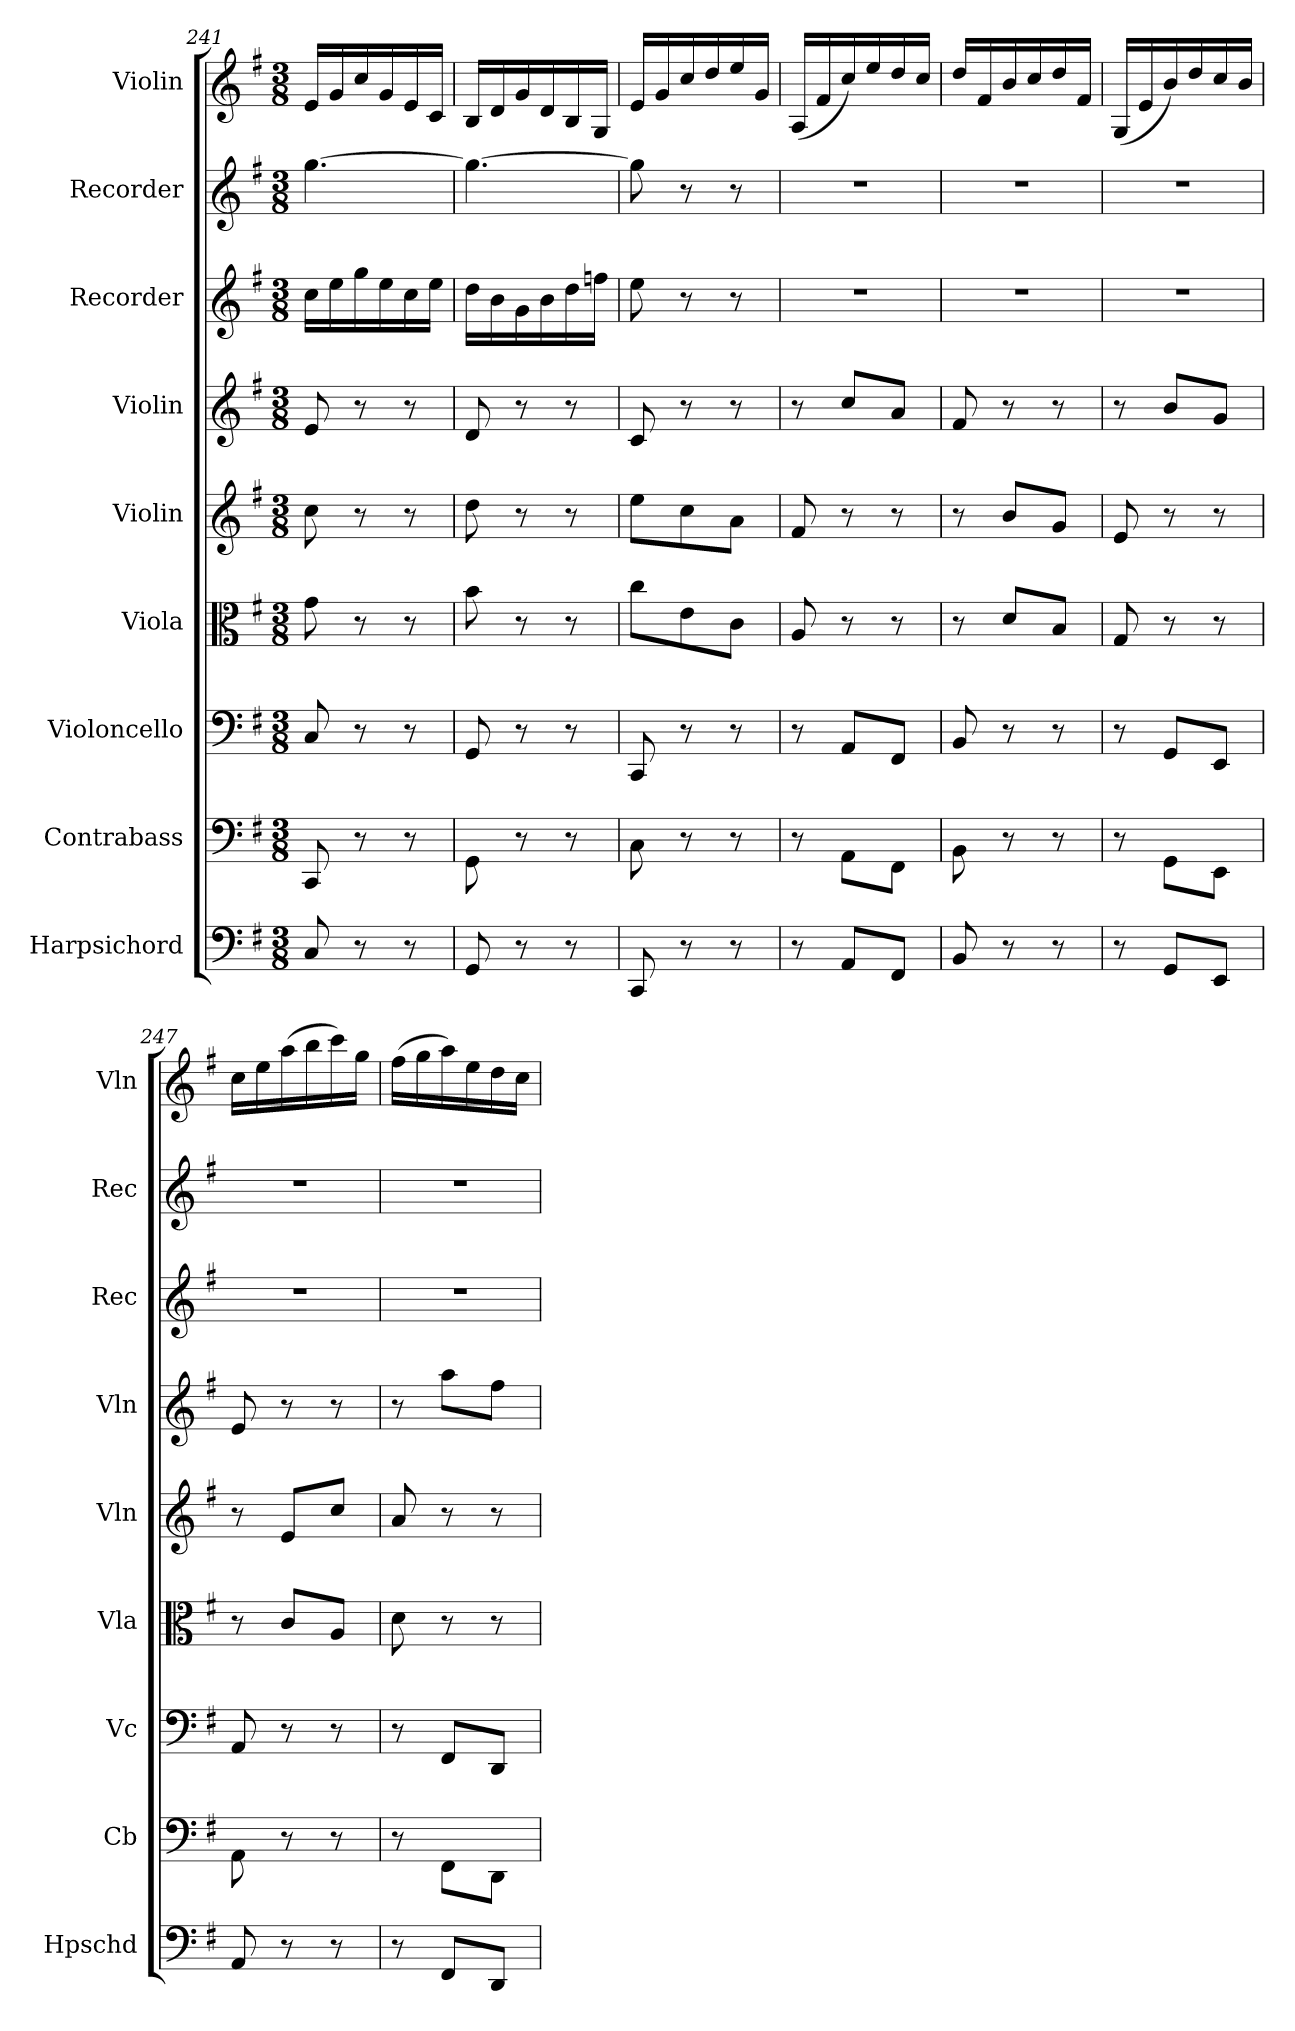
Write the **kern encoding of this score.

**kern	**kern	**kern	**kern	**kern	**kern	**kern	**kern	**kern
*part9	*part8	*part7	*part6	*part5	*part4	*part3	*part2	*part1
*staff9	*staff8	*staff7	*staff6	*staff5	*staff4	*staff3	*staff2	*staff1
*I"Harpsichord	*I"Contrabass	*I"Violoncello	*I"Viola	*I"Violin	*I"Violin	*I"Recorder	*I"Recorder	*I"Violin
*I'Hpschd	*I'Cb	*I'Vc	*I'Vla	*I'Vln	*I'Vln	*I'Rec	*I'Rec	*I'Vln
*clefF4	*clefF4	*clefF4	*clefC3	*clefG2	*clefG2	*clefG2	*clefG2	*clefG2
*	*ITrd7c12	*	*	*	*	*	*	*
*k[f#]	*k[f#]	*k[f#]	*k[f#]	*k[f#]	*k[f#]	*k[f#]	*k[f#]	*k[f#]
*G:	*G:	*G:	*G:	*G:	*G:	*G:	*G:	*G:
*M3/8	*M3/8	*M3/8	*M3/8	*M3/8	*M3/8	*M3/8	*M3/8	*M3/8
=241	=241	=241	=241	=241	=241	=241	=241	=241
8C/	8CCC/	8C/	8g\	8cc\	8e/	16cc\LL	[4.gg\	16e/LL
.	.	.	.	.	.	16ee\	.	16g/
8r	8r	8r	8r	8r	8r	16gg\	.	16cc/
.	.	.	.	.	.	16ee\	.	16g/
8r	8r	8r	8r	8r	8r	16cc\	.	16e/
.	.	.	.	.	.	16ee\JJ	.	16c/JJ
=242	=242	=242	=242	=242	=242	=242	=242	=242
8GG/	8GGG\	8GG/	8b\	8dd\	8d/	16dd\LL	4.gg\_	16B/LL
.	.	.	.	.	.	16b\	.	16d/
8r	8r	8r	8r	8r	8r	16g\	.	16g/
.	.	.	.	.	.	16b\	.	16d/
8r	8r	8r	8r	8r	8r	16dd\	.	16B/
.	.	.	.	.	.	16ffn\JJ	.	16G/JJ
=243	=243	=243	=243	=243	=243	=243	=243	=243
8CC/	8CC\	8CC/	8cc\L	8ee\L	8c/	8ee\	8gg\]	16e/LL
.	.	.	.	.	.	.	.	16g/
8r	8r	8r	8e\	8cc\	8r	8r	8r	16cc/
.	.	.	.	.	.	.	.	16dd/
8r	8r	8r	8c\J	8a\J	8r	8r	8r	16ee/
.	.	.	.	.	.	.	.	16g/JJ
=244	=244	=244	=244	=244	=244	=244	=244	=244
8r	8r	8r	8A/	8f#/	8r	4.r	4.r	(16A/LL
.	.	.	.	.	.	.	.	16f#/
8AA/L	8AAA\L	8AA/L	8r	8r	8cc/L	.	.	16cc/)
.	.	.	.	.	.	.	.	16ee/
8FF#/J	8FFF#\J	8FF#/J	8r	8r	8a/J	.	.	16dd/
.	.	.	.	.	.	.	.	16cc/JJ
=245	=245	=245	=245	=245	=245	=245	=245	=245
8BB/	8BBB\	8BB/	8r	8r	8f#/	4.r	4.r	16dd/LL
.	.	.	.	.	.	.	.	16f#/
8r	8r	8r	8d/L	8b/L	8r	.	.	16b/
.	.	.	.	.	.	.	.	16cc/
8r	8r	8r	8B/J	8g/J	8r	.	.	16dd/
.	.	.	.	.	.	.	.	16f#/JJ
=246	=246	=246	=246	=246	=246	=246	=246	=246
8r	8r	8r	8G/	8e/	8r	4.r	4.r	(16G/LL
.	.	.	.	.	.	.	.	16e/
8GG/L	8GGG\L	8GG/L	8r	8r	8b/L	.	.	16b/)
.	.	.	.	.	.	.	.	16dd/
8EE/J	8EEE\J	8EE/J	8r	8r	8g/J	.	.	16cc/
.	.	.	.	.	.	.	.	16b/JJ
=247	=247	=247	=247	=247	=247	=247	=247	=247
8AA/	8AAA\	8AA/	8r	8r	8e/	4.r	4.r	16cc\LL
.	.	.	.	.	.	.	.	16ee\
8r	8r	8r	8c/L	8e/L	8r	.	.	(16aa\
.	.	.	.	.	.	.	.	16bb\
8r	8r	8r	8A/J	8cc/J	8r	.	.	16ccc\)
.	.	.	.	.	.	.	.	16gg\JJ
=248	=248	=248	=248	=248	=248	=248	=248	=248
8r	8r	8r	8d\	8a/	8r	4.r	4.r	(16ff#\LL
.	.	.	.	.	.	.	.	16gg\
8FF#/L	8FFF#\L	8FF#/L	8r	8r	8aa\L	.	.	16aa\)
.	.	.	.	.	.	.	.	16ee\
8DD/J	8DDD\J	8DD/J	8r	8r	8ff#\J	.	.	16dd\
.	.	.	.	.	.	.	.	16cc\JJ
=	=	=	=	=	=	=	=	=
*-	*-	*-	*-	*-	*-	*-	*-	*-
